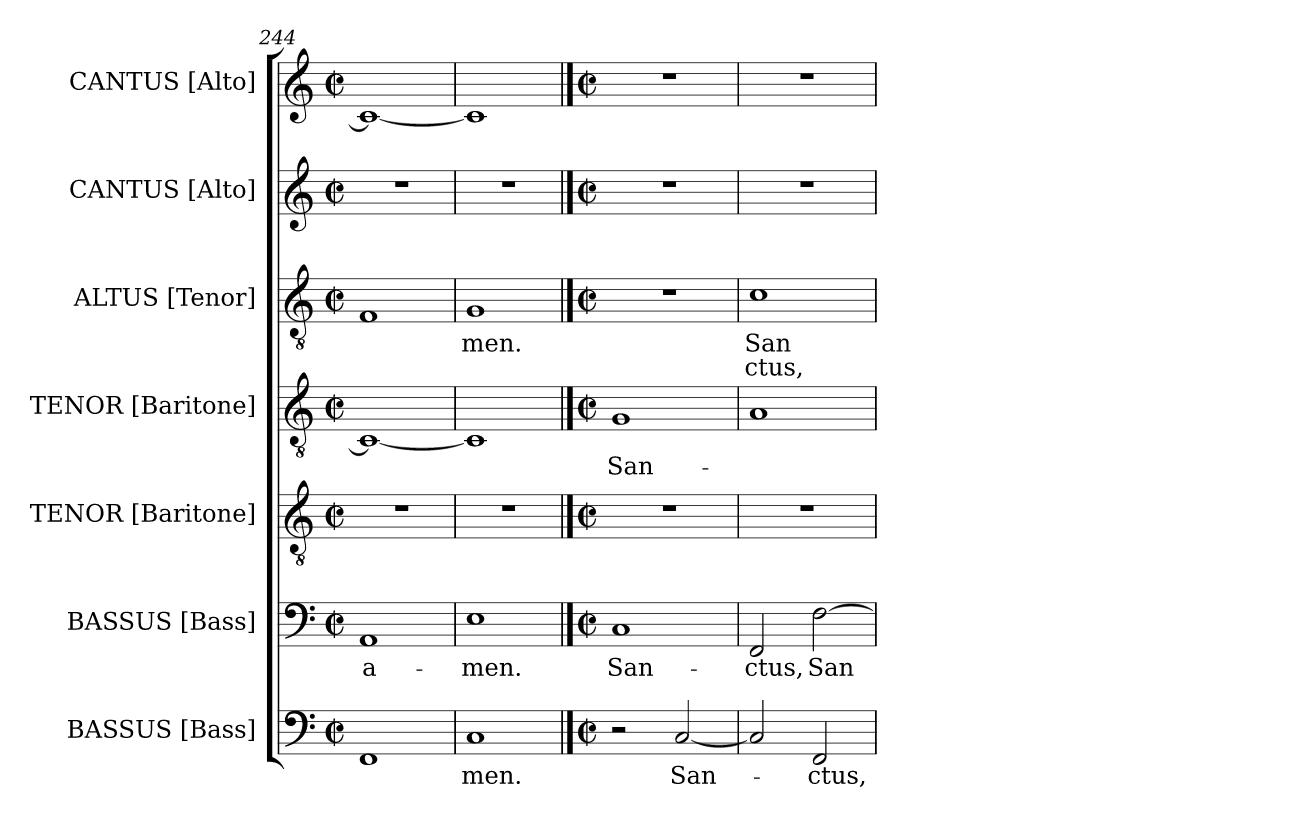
**kern	**text	**kern	**text	**kern	**kern	**text	**kern	**text	**text	**kern	**kern
*part7	*part7	*part6	*part6	*part5	*part4	*part4	*part3	*part3	*part3	*part2	*part1
*staff7	*staff7	*staff6	*staff6	*staff5	*staff4	*staff4	*staff3	*staff3	*staff3	*staff2	*staff1
*I"BASSUS [Bass]	*	*I"BASSUS [Bass]	*	*I"TENOR [Baritone]	*I"TENOR [Baritone]	*	*I"ALTUS [Tenor]	*	*	*I"CANTUS [Alto]	*I"CANTUS [Alto]
*I'B.	*	*I'B.	*	*I'Bar.	*I'Bar.	*	*I'T.	*	*	*I'A.	*I'A.
*clefF4	*	*clefF4	*	*clefGv2	*clefGv2	*	*clefGv2	*	*	*clefG2	*clefG2
*	*	*	*	*ITrd7c12	*ITrd7c12	*	*ITrd7c12	*	*	*	*
*k[]	*	*k[]	*	*k[]	*k[]	*	*k[]	*	*	*k[]	*k[]
*C:	*	*C:	*	*C:	*C:	*	*C:	*	*	*C:	*C:
*M2/2	*	*M2/2	*	*M2/2	*M2/2	*	*M2/2	*	*	*M2/2	*M2/2
*met(c|)	*	*met(c|)	*	*met(c|)	*met(c|)	*	*met(c|)	*	*	*met(c|)	*met(c|)
=244	=244	=244	=244	=244	=244	=244	=244	=244	=244	=244	=244
!	!	!	!LO:LY:b:color=#000000	!	!	!	!	!	!	!	!
1FFi	.	1AAi	a-	1r	1CCi_<	.	1FFi	.	.	1r	1ci_<
=245	=245	=245	=245	=245	=245	=245	=245	=245	=245	=245	=245
!	!LO:LY:b:color=#000000	!	!	!	!	!	!	!	!	!	!
!	!	!	!LO:LY:b:color=#000000	!	!	!	!	!	!	!	!
!	!	!	!	!	!	!	!	!LO:LY:b:color=#000000	!	!	!
1Ci	-men.	1Ei	-men.	1r	1CCi]	.	1GGi	-men.	.	1r	1ci]
!!LO:PB:g=z
==1	==1	==1	==1	==1	==1	==1	==1	==1	==1	==1	==1
*M2/2	*	*M2/2	*	*M2/2	*M2/2	*	*M2/2	*	*	*M2/2	*M2/2
*met(c|)	*	*met(c|)	*	*met(c|)	*met(c|)	*	*met(c|)	*	*	*met(c|)	*met(c|)
!	!	!	!LO:LY:b:color=#000000	!	!	!	!	!	!	!	!
!	!	!	!	!	!	!LO:LY:b:color=#000000	!	!	!	!	!
2r	.	1Ci	San-	1r	1GGi	San-	1r	.	.	1r	1r
!	!LO:LY:b:color=#000000	!	!	!	!	!	!	!	!	!	!
[<2Ci/	San-	.	.	.	.	.	.	.	.	.	.
=2	=2	=2	=2	=2	=2	=2	=2	=2	=2	=2	=2
!	!	!	!LO:LY:b:color=#000000	!	!	!	!	!	!	!	!
!	!	!	!	!	!	!	!	!LO:LY:b:color=#000000	!LO:LY:b:color=#000000	!	!
2Ci/]	.	2FFi/	-ctus,	1r	1AAi	.	1Ci	San-	-ctus,	1r	1r
!	!LO:LY:b:color=#000000	!	!	!	!	!	!	!	!	!	!
!	!	!	!LO:LY:b:color=#000000	!	!	!	!	!	!	!	!
2FFi/	-ctus,	[>2Fi\	San-	.	.	.	.	.	.	.	.
=	=	=	=	=	=	=	=	=	=	=	=
*-	*-	*-	*-	*-	*-	*-	*-	*-	*-	*-	*-
